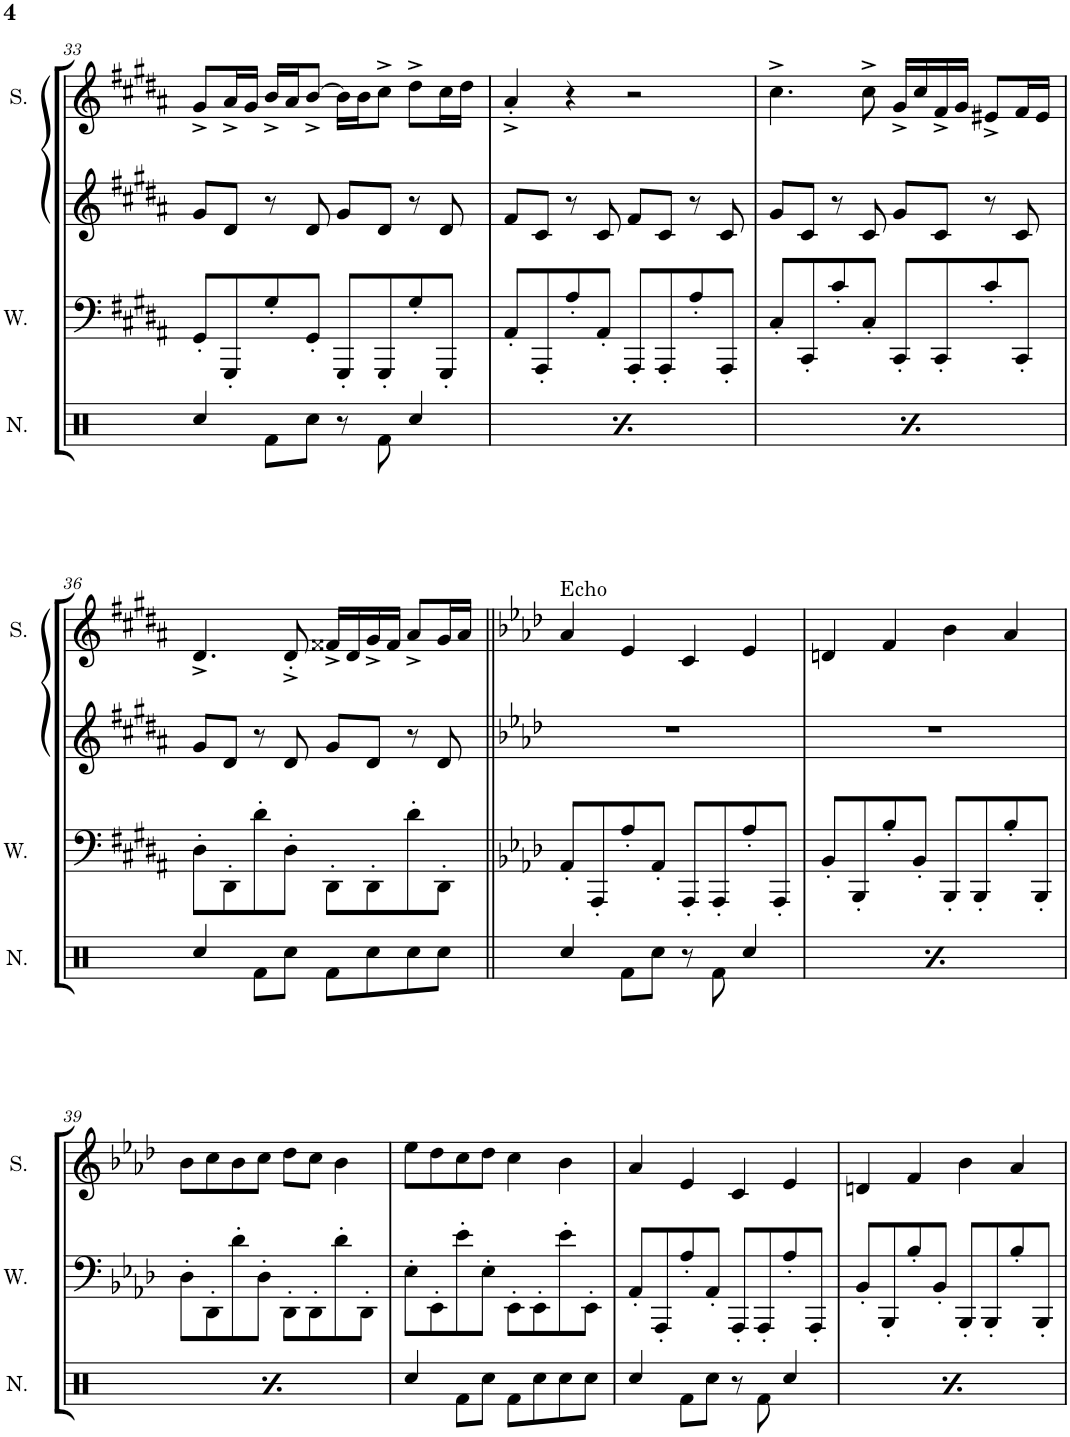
**kern	**kern	**kern	**kern	**kern
*part5	*part4	*part3	*part2	*part1
*staff5	*staff4	*staff3	*staff2	*staff1
*I"Noise	*I"Wave	*I"Square Synthesizer	*I"Poly Synthesizer	*I"Square
*I'N.	*I'W.	*	*	*I'S.
!!LO:PB:g=z
*clefX	*clefF4	*clefG2	*clefG2	*clefG2
*k[]	*k[f#c#g#d#a#]	*k[f#c#g#d#a#]	*k[f#c#g#d#a#]	*k[f#c#g#d#a#]
*M4/4	*M4/4	*M4/4	*M4/4	*M4/4
*met(c)	*met(c)	*met(c)	*met(c)	*met(c)
=33	=33	=33	=33	=33
4Rcc/	8GG#'/L	8g#/L	1r	8g#^/L
.	8GGG#'/	8d#/J	.	16a#^/L
.	.	.	.	16g#/JJ
8Rf\L	8G#'/	8r	.	16b^/LL
.	.	.	.	16a#/J
8Rcc\J	8GG#'/J	8d#/	.	[8b^/J
8r	8GGG#'/L	8g#/L	.	16b\LL]
.	.	.	.	16b\J
8Rf\	8GGG#'/	8d#/J	.	8cc#^\J
4Rcc/	8G#'/	8r	.	8dd#^\L
.	8GGG#'/J	8d#/	.	16cc#\L
.	.	.	.	16dd#\JJ
=34	=34	=34	=34	=34
4Rcc/	8AA#'/L	8f#/L	1r	4a#'^/
.	8AAA#'/	8c#/J	.	.
8Rf\L	8A#'/	8r	.	4r
8Rcc\J	8AA#'/J	8c#/	.	.
8r	8AAA#'/L	8f#/L	.	2r
8Rf\	8AAA#'/	8c#/J	.	.
4Rcc/	8A#'/	8r	.	.
.	8AAA#'/J	8c#/	.	.
=35	=35	=35	=35	=35
4Rcc/	8C#'/L	8g#/L	1r	4.cc#^\
.	8CC#'/	8c#/J	.	.
8Rf\L	8c#'/	8r	.	.
8Rcc\J	8C#'/J	8c#/	.	8cc#^\
8r	8CC#'/L	8g#/L	.	16g#^/LL
.	.	.	.	16cc#/
8Rf\	8CC#'/	8c#/J	.	16f#^/
.	.	.	.	16g#/JJ
4Rcc/	8c#'/	8r	.	8e#X^/L
.	8CC#'/J	8c#/	.	16f#/L
.	.	.	.	16e#/JJ
!!LO:LB:g=z
=36	=36	=36	=36	=36
4Rcc/	8D#'\L	8g#/L	1r	4.d#^/
.	8DD#'\	8d#/J	.	.
8Rf\L	8d#'\	8r	.	.
8Rcc\J	8D#'\J	8d#/	.	8d#'^/
8Rf\L	8DD#'\L	8g#/L	.	16f##X^/LL
.	.	.	.	16d#/
8Rcc\	8DD#'\	8d#/J	.	16g#^/
.	.	.	.	16f##/JJ
8Rcc\	8d#'\	8r	.	8a#^/L
8Rcc\J	8DD#'\J	8d#/	.	16g#/L
.	.	.	.	16a#/JJ
=37||	=37||	=37||	=37||	=37||
*	*k[b-e-a-d-]	*k[b-e-a-d-]	*k[b-e-a-d-]	*k[b-e-a-d-]
!	!	!	!	!LO:TX:a:t=Echo
4Rcc/	8AA-'/L	1r	16r	4a-/
.	.	.	4a-	.
.	8AAA-'/	.	.	.
8Rf\L	8A-'/	.	.	4e-/
.	.	.	4e-	.
8Rcc\J	8AA-'/J	.	.	.
8r	8AAA-'/L	.	.	4c/
.	.	.	4c	.
8Rf\	8AAA-'/	.	.	.
4Rcc/	8A-'/	.	.	4e-/
.	.	.	[8.e-	.
.	8AAA-'/J	.	.	.
=38	=38	=38	=38	=38
4Rcc/	8BB-'/L	1r	16e-]	4dn/
.	.	.	4dn	.
.	8BBB-'/	.	.	.
8Rf\L	8B-'/	.	.	4f/
.	.	.	4f	.
8Rcc\J	8BB-'/J	.	.	.
8r	8BBB-'/L	.	.	4b-\
.	.	.	4b-	.
8Rf\	8BBB-'/	.	.	.
4Rcc/	8B-'/	.	.	4a-/
.	.	.	[8.a-	.
.	8BBB-'/J	.	.	.
!!LO:LB:g=z
=39	=39	=39	=39	=39
4Rcc/	8D-'\L	1r	16a-\KL]	8b-\L
.	.	.	8b-\	.
.	8DD-'\	.	.	8cc\
.	.	.	8cc\J	.
8Rf\L	8d-'\	.	.	8b-\
.	.	.	8b-\L	.
8Rcc\J	8D-'\J	.	.	8cc\J
.	.	.	8cc\J	.
8r	8DD-'\L	.	.	8dd-\L
.	.	.	8dd-\L	.
8Rf\	8DD-'\	.	.	8cc\J
.	.	.	8cc\J	.
4Rcc/	8d-'\	.	.	4b-\
.	.	.	[8.b-J	.
.	8DD-'\J	.	.	.
=40	=40	=40	=40	=40
4Rcc/	8E-'\L	1r	16b-\KL]	8ee-\L
.	.	.	8ee-\	.
.	8EE-'\	.	.	8dd-\
.	.	.	8dd-\J	.
8Rf\L	8e-'\	.	.	8cc\
.	.	.	8cc\L	.
8Rcc\J	8E-'\J	.	.	8dd-\J
.	.	.	8dd-\J	.
8Rf\L	8EE-'\L	.	.	4cc\
.	.	.	4cc	.
8Rcc\	8EE-'\	.	.	.
8Rcc\	8e-'\	.	.	4b-\
.	.	.	[8.b-	.
8Rcc\J	8EE-'\J	.	.	.
=41	=41	=41	=41	=41
4Rcc/	8AA-'/L	1r	16b-]	4a-/
.	.	.	4a-	.
.	8AAA-'/	.	.	.
8Rf\L	8A-'/	.	.	4e-/
.	.	.	4e-	.
8Rcc\J	8AA-'/J	.	.	.
8r	8AAA-'/L	.	.	4c/
.	.	.	4c	.
8Rf\	8AAA-'/	.	.	.
4Rcc/	8A-'/	.	.	4e-/
.	.	.	[8.e-	.
.	8AAA-'/J	.	.	.
=42	=42	=42	=42	=42
4Rcc/	8BB-'/L	1r	16e-]	4dn/
.	.	.	4dn	.
.	8BBB-'/	.	.	.
8Rf\L	8B-'/	.	.	4f/
.	.	.	4f	.
8Rcc\J	8BB-'/J	.	.	.
8r	8BBB-'/L	.	.	4b-\
.	.	.	4b-	.
8Rf\	8BBB-'/	.	.	.
4Rcc/	8B-'/	.	.	4a-/
.	.	.	[8.a-	.
.	8BBB-'/J	.	.	.
=	=	=	=	=
*-	*-	*-	*-	*-
